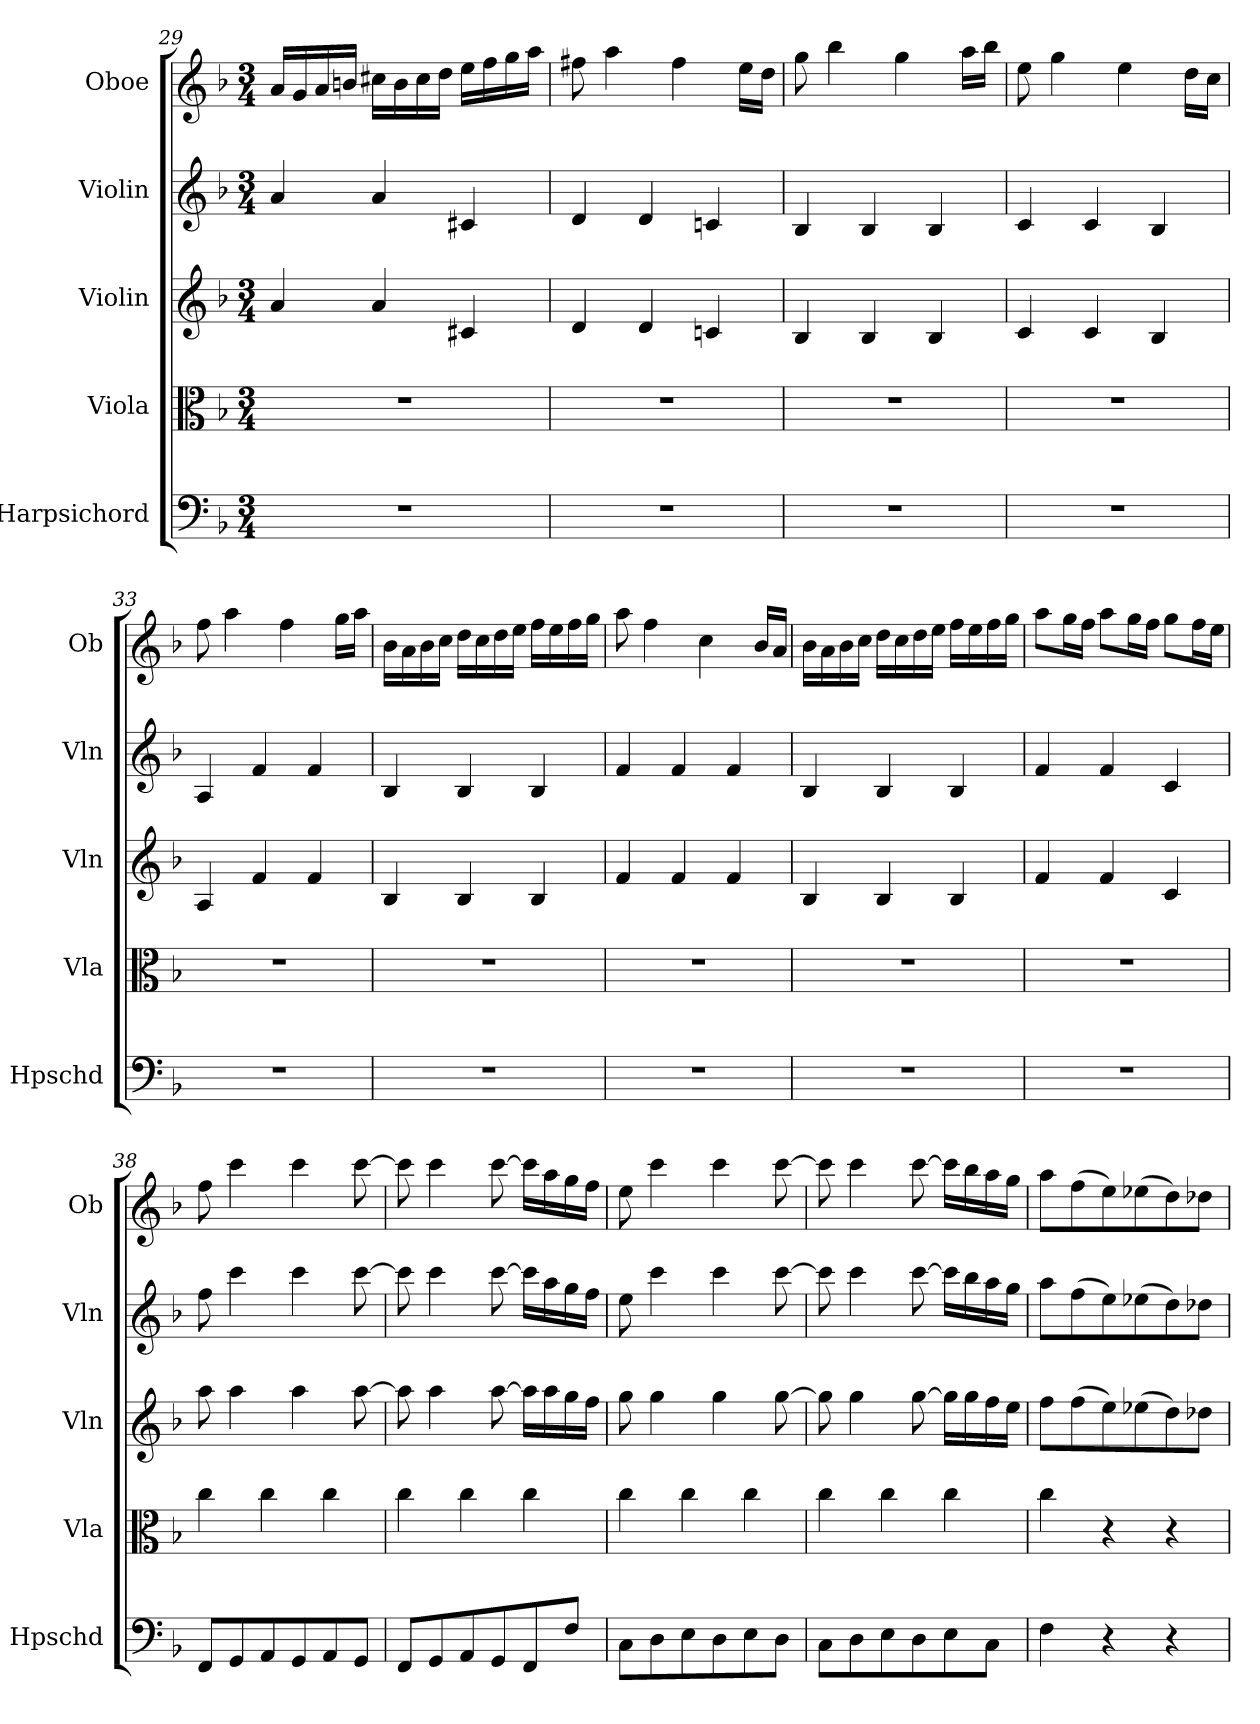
**kern	**kern	**kern	**kern	**kern
*part5	*part4	*part3	*part2	*part1
*staff5	*staff4	*staff3	*staff2	*staff1
*I"Harpsichord	*I"Viola	*I"Violin	*I"Violin	*I"Oboe
*I'Hpschd	*I'Vla	*I'Vln	*I'Vln	*I'Ob
*clefF4	*clefC3	*clefG2	*clefG2	*clefG2
*k[b-]	*k[b-]	*k[b-]	*k[b-]	*k[b-]
*d:	*d:	*d:	*d:	*d:
*M3/4	*M3/4	*M3/4	*M3/4	*M3/4
=29	=29	=29	=29	=29
2.r	2.r	4a/	4a/	16a/LL
.	.	.	.	16g/
.	.	.	.	16a/
.	.	.	.	16bn/JJ
.	.	4a/	4a/	16cc#X\LL
.	.	.	.	16b\
.	.	.	.	16cc#\
.	.	.	.	16dd\JJ
.	.	4c#X/	4c#X/	16ee\LL
.	.	.	.	16ff\
.	.	.	.	16gg\
.	.	.	.	16aa\JJ
=30	=30	=30	=30	=30
2.r	2.r	4d/	4d/	8ff#X\
.	.	.	.	4aa\
.	.	4d/	4d/	.
.	.	.	.	4ff#\
.	.	4cn/	4cn/	.
.	.	.	.	16ee\LL
.	.	.	.	16dd\JJ
=31	=31	=31	=31	=31
2.r	2.r	4B-/	4B-/	8gg\
.	.	.	.	4bb-\
.	.	4B-/	4B-/	.
.	.	.	.	4gg\
.	.	4B-/	4B-/	.
.	.	.	.	16aa\LL
.	.	.	.	16bb-\JJ
=32	=32	=32	=32	=32
2.r	2.r	4c/	4c/	8ee\
.	.	.	.	4gg\
.	.	4c/	4c/	.
.	.	.	.	4ee\
.	.	4B-/	4B-/	.
.	.	.	.	16dd\LL
.	.	.	.	16cc\JJ
=33	=33	=33	=33	=33
2.r	2.r	4A/	4A/	8ff\
.	.	.	.	4aa\
.	.	4f/	4f/	.
.	.	.	.	4ff\
.	.	4f/	4f/	.
.	.	.	.	16gg\LL
.	.	.	.	16aa\JJ
=34	=34	=34	=34	=34
2.r	2.r	4B-/	4B-/	16b-\LL
.	.	.	.	16a\
.	.	.	.	16b-\
.	.	.	.	16cc\JJ
.	.	4B-/	4B-/	16dd\LL
.	.	.	.	16cc\
.	.	.	.	16dd\
.	.	.	.	16ee\JJ
.	.	4B-/	4B-/	16ff\LL
.	.	.	.	16ee\
.	.	.	.	16ff\
.	.	.	.	16gg\JJ
=35	=35	=35	=35	=35
2.r	2.r	4f/	4f/	8aa\
.	.	.	.	4ff\
.	.	4f/	4f/	.
.	.	.	.	4cc\
.	.	4f/	4f/	.
.	.	.	.	16b-/LL
.	.	.	.	16a/JJ
=36	=36	=36	=36	=36
2.r	2.r	4B-/	4B-/	16b-\LL
.	.	.	.	16a\
.	.	.	.	16b-\
.	.	.	.	16cc\JJ
.	.	4B-/	4B-/	16dd\LL
.	.	.	.	16cc\
.	.	.	.	16dd\
.	.	.	.	16ee\JJ
.	.	4B-/	4B-/	16ff\LL
.	.	.	.	16ee\
.	.	.	.	16ff\
.	.	.	.	16gg\JJ
=37	=37	=37	=37	=37
2.r	2.r	4f/	4f/	8aa\L
.	.	.	.	16gg\L
.	.	.	.	16ff\JJ
.	.	4f/	4f/	8aa\L
.	.	.	.	16gg\L
.	.	.	.	16ff\JJ
.	.	4c/	4c/	8gg\L
.	.	.	.	16ff\L
.	.	.	.	16ee\JJ
=38	=38	=38	=38	=38
8FF/L	4cc\	8aa\	8ff\	8ff\
8GG/	.	4aa\	4ccc\	4ccc\
8AA/	4cc\	.	.	.
8GG/	.	4aa\	4ccc\	4ccc\
8AA/	4cc\	.	.	.
8GG/J	.	[8aa\	[8ccc\	[8ccc\
=39	=39	=39	=39	=39
8FF/L	4cc\	8aa\]	8ccc\]	8ccc\]
8GG/	.	4aa\	4ccc\	4ccc\
8AA/	4cc\	.	.	.
8GG/	.	[8aa\	[8ccc\	[8ccc\
8FF/	4cc\	16aa\LL]	16ccc\LL]	16ccc\LL]
.	.	16aa\	16aa\	16aa\
8F/J	.	16gg\	16gg\	16gg\
.	.	16ff\JJ	16ff\JJ	16ff\JJ
=40	=40	=40	=40	=40
8C\L	4cc\	8gg\	8ee\	8ee\
8D\	.	4gg\	4ccc\	4ccc\
8E\	4cc\	.	.	.
8D\	.	4gg\	4ccc\	4ccc\
8E\	4cc\	.	.	.
8D\J	.	[8gg\	[8ccc\	[8ccc\
=41	=41	=41	=41	=41
8C\L	4cc\	8gg\]	8ccc\]	8ccc\]
8D\	.	4gg\	4ccc\	4ccc\
8E\	4cc\	.	.	.
8D\	.	[8gg\	[8ccc\	[8ccc\
8E\	4cc\	16gg\LL]	16ccc\LL]	16ccc\LL]
.	.	16gg\	16bb-\	16bb-\
8C\J	.	16ff\	16aa\	16aa\
.	.	16ee\JJ	16gg\JJ	16gg\JJ
=42	=42	=42	=42	=42
4F\	4cc\	8ff\L	8aa\L	8aa\L
.	.	(8ff\	(8ff\	(8ff\
4r	4r	8ee\)	8ee\)	8ee\)
.	.	(8ee-X\	(8ee-X\	(8ee-X\
4r	4r	8dd\)	8dd\)	8dd\)
.	.	8dd-X\J	8dd-X\J	8dd-X\J
=	=	=	=	=
*-	*-	*-	*-	*-
